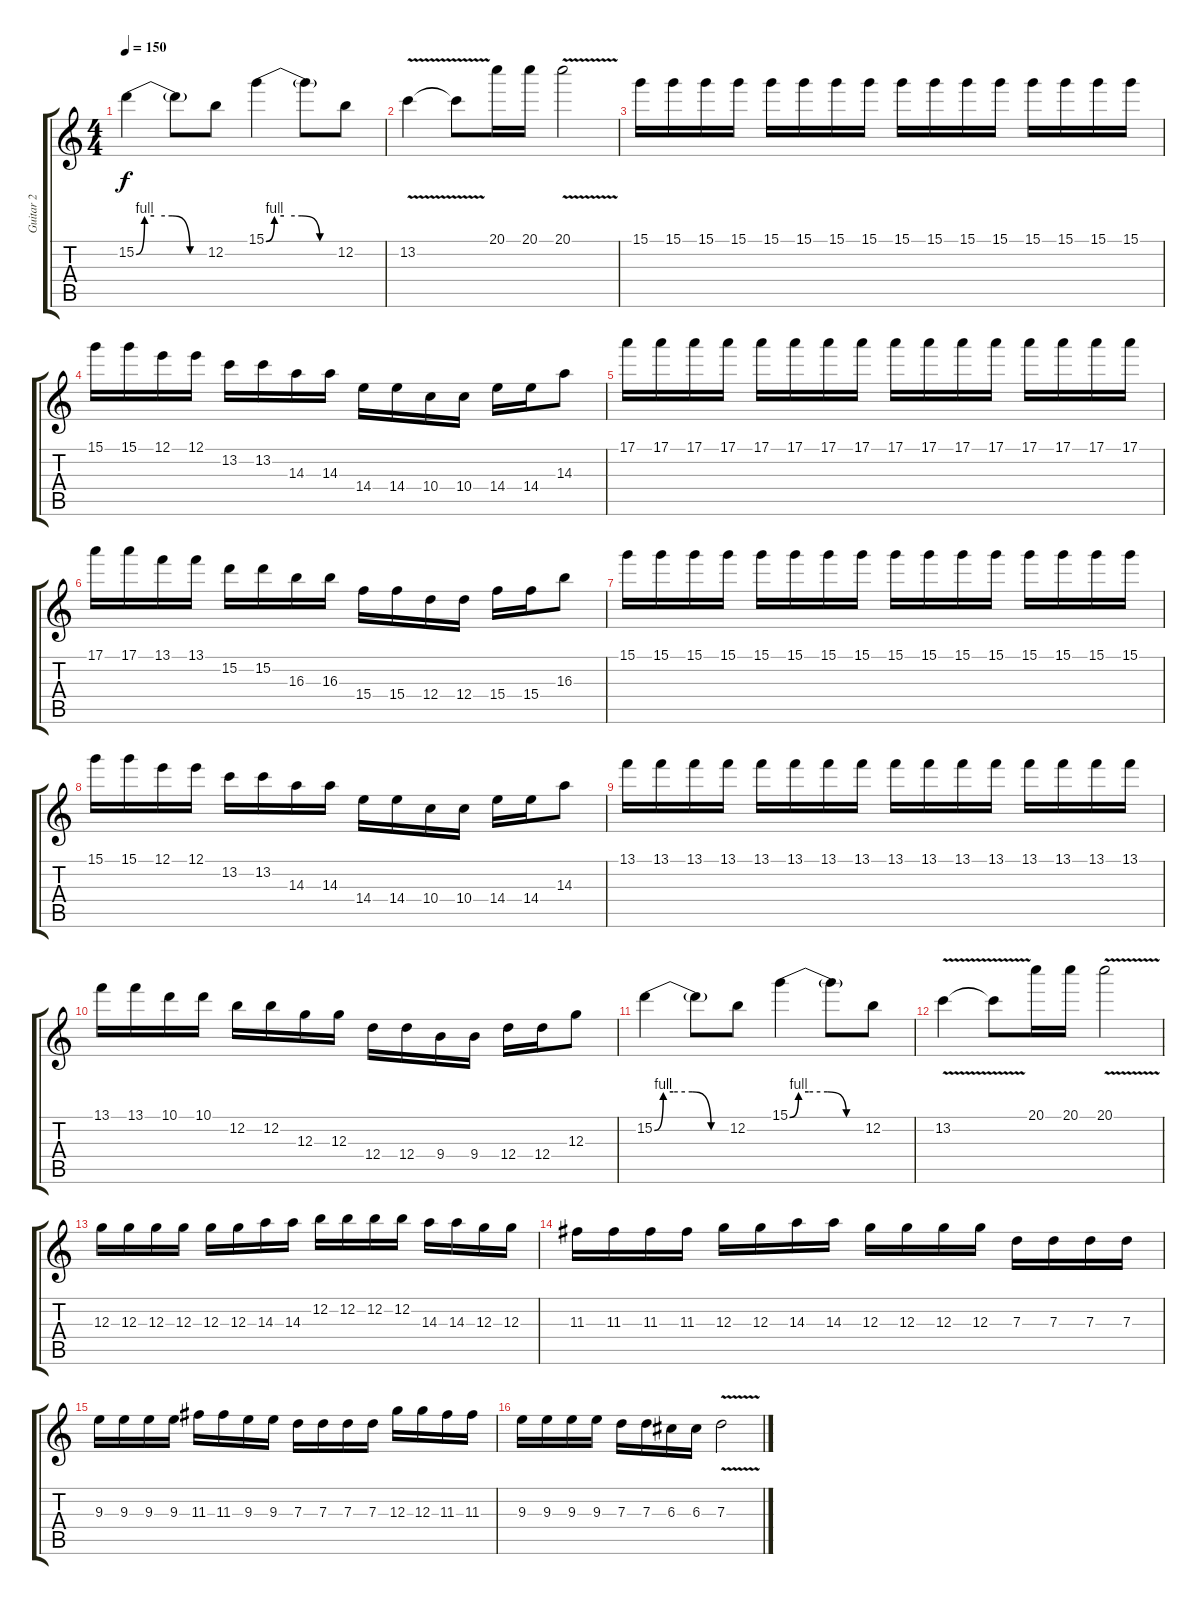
\track ("Guitar 2" "Guitar 2") {instrument overdrivenguitar}
\staff {score tabs}
\tuning (E4 B3 G3 D3 A2 E2) {hide}
\ts (4 4)
\tempo 150
\clef g2
\ks c
15.2{be (custom 0 0 7 4 15 4 30 4 45 0 60 0)}.4{dy f} 15.2{t}.8 12.2.8 15.1{be (custom 0 0 7 4 15 4 30 4 45 0 60 0)}.4 15.1{t}.8 12.2.8 |
13.2{v}.4 13.2{t}.8 20.1.16 20.1.16 20.1{v}.2 |
15.1.16 15.1.16 15.1.16 15.1.16 15.1.16 15.1.16 15.1.16 15.1.16 15.1.16 15.1.16 15.1.16 15.1.16 15.1.16 15.1.16 15.1.16 15.1.16 |
15.1.16 15.1.16 12.1.16 12.1.16 13.2.16 13.2.16 14.3.16 14.3.16 14.4.16 14.4.16 10.4.16 10.4.16 14.4.16 14.4.16 14.3.8 |
17.1.16 17.1.16 17.1.16 17.1.16 17.1.16 17.1.16 17.1.16 17.1.16 17.1.16 17.1.16 17.1.16 17.1.16 17.1.16 17.1.16 17.1.16 17.1.16 |
17.1.16 17.1.16 13.1.16 13.1.16 15.2.16 15.2.16 16.3.16 16.3.16 15.4.16 15.4.16 12.4.16 12.4.16 15.4.16 15.4.16 16.3.8 |
15.1.16 15.1.16 15.1.16 15.1.16 15.1.16 15.1.16 15.1.16 15.1.16 15.1.16 15.1.16 15.1.16 15.1.16 15.1.16 15.1.16 15.1.16 15.1.16 |
15.1.16 15.1.16 12.1.16 12.1.16 13.2.16 13.2.16 14.3.16 14.3.16 14.4.16 14.4.16 10.4.16 10.4.16 14.4.16 14.4.16 14.3.8 |
13.1.16 13.1.16 13.1.16 13.1.16 13.1.16 13.1.16 13.1.16 13.1.16 13.1.16 13.1.16 13.1.16 13.1.16 13.1.16 13.1.16 13.1.16 13.1.16 |
13.1.16 13.1.16 10.1.16 10.1.16 12.2.16 12.2.16 12.3.16 12.3.16 12.4.16 12.4.16 9.4.16 9.4.16 12.4.16 12.4.16 12.3.8 |
15.2{be (custom 0 0 7 4 15 4 30 4 45 0 60 0)}.4 15.2{t}.8 12.2.8 15.1{be (custom 0 0 7 4 15 4 30 4 45 0 60 0)}.4 15.1{t}.8 12.2.8 |
13.2{v}.4 13.2{t}.8 20.1.16 20.1.16 20.1{v}.2 |
12.3.16 12.3.16 12.3.16 12.3.16 12.3.16 12.3.16 14.3.16 14.3.16 12.2.16 12.2.16 12.2.16 12.2.16 14.3.16 14.3.16 12.3.16 12.3.16 |
11.3.16 11.3.16 11.3.16 11.3.16 12.3.16 12.3.16 14.3.16 14.3.16 12.3.16 12.3.16 12.3.16 12.3.16 7.3.16 7.3.16 7.3.16 7.3.16 |
9.3.16 9.3.16 9.3.16 9.3.16 11.3.16 11.3.16 9.3.16 9.3.16 7.3.16 7.3.16 7.3.16 7.3.16 12.3.16 12.3.16 11.3.16 11.3.16 |
9.3.16 9.3.16 9.3.16 9.3.16 7.3.16 7.3.16 6.3.16 6.3.16 7.3{v}.2
